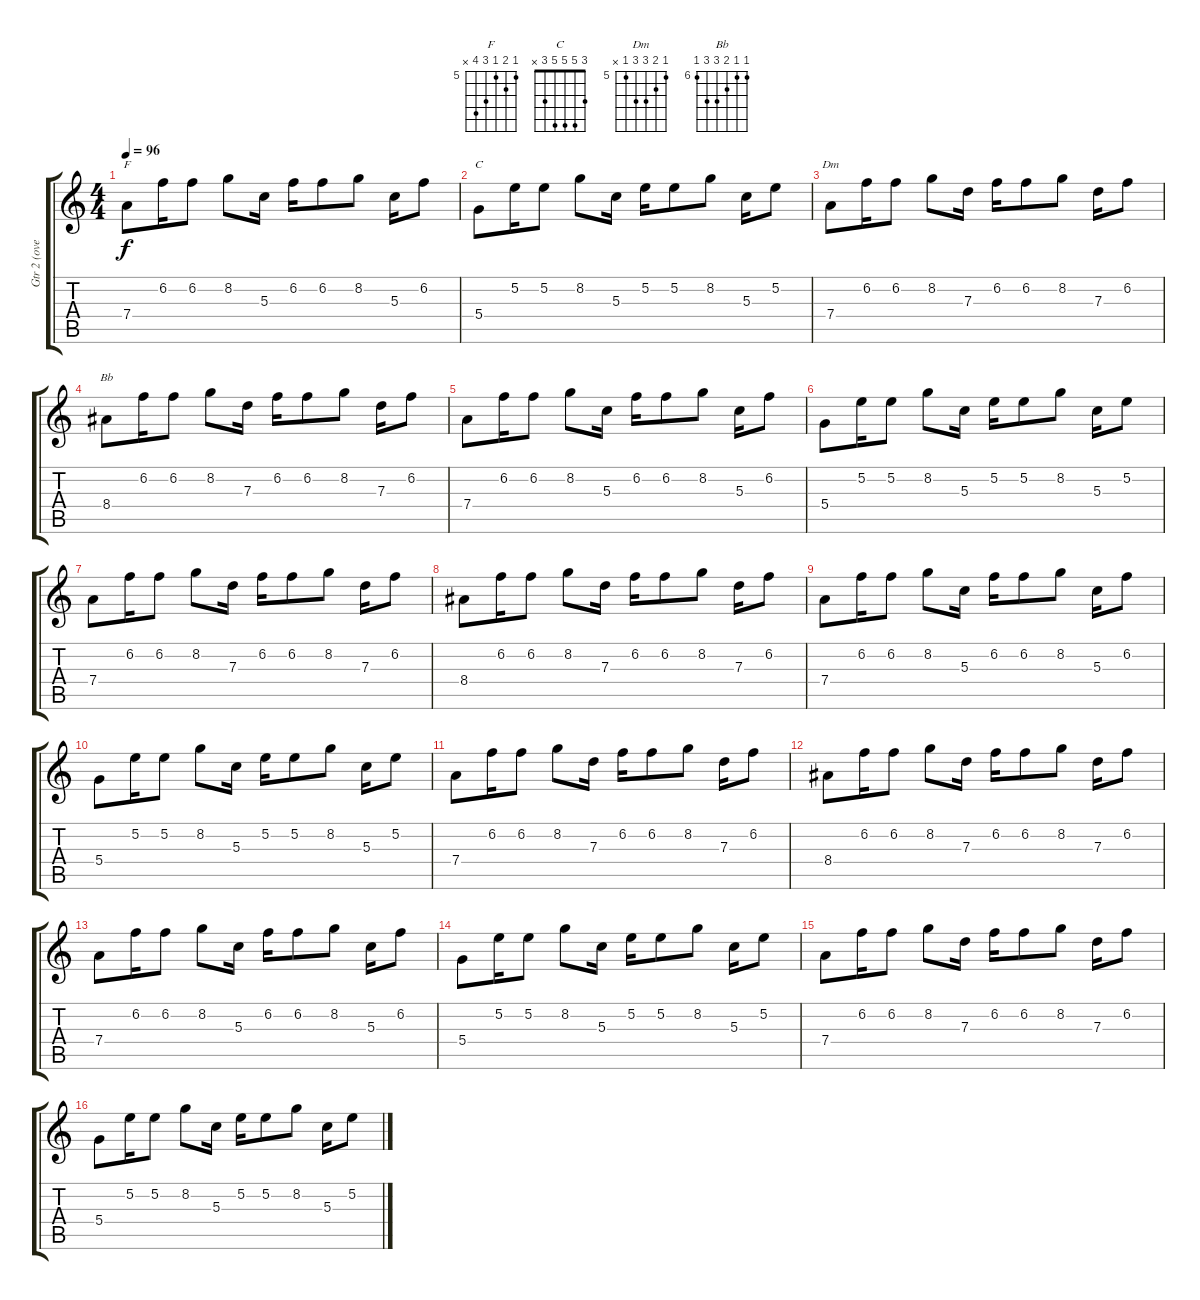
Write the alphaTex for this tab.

\track ("Gtr 2 (overdrive)" "Gtr 2 (ove") {instrument overdrivenguitar}
\staff {score tabs}
\tuning (E4 B3 G3 D3 A2 E2) {hide}
\chord ("F" 5 6 5 7 8 x) {firstfret 5}
\chord ("C" 3 5 5 5 3 x)
\chord ("Dm" 5 6 7 7 5 x) {firstfret 5}
\chord ("Bb" 6 6 7 8 8 6) {firstfret 6}
\ts (4 4)
\tempo 96
\clef g2
\ks c
7.4.8{ch "F" dy f} 6.2.16 6.2.8 8.2.8 5.3.16 6.2.16 6.2.8 8.2.8 5.3.16 6.2.8 |
5.4.8{ch "C"} 5.2.16 5.2.8 8.2.8 5.3.16 5.2.16 5.2.8 8.2.8 5.3.16 5.2.8 |
7.4.8{ch "Dm"} 6.2.16 6.2.8 8.2.8 7.3.16 6.2.16 6.2.8 8.2.8 7.3.16 6.2.8 |
8.4.8{ch "Bb"} 6.2.16 6.2.8 8.2.8 7.3.16 6.2.16 6.2.8 8.2.8 7.3.16 6.2.8 |
7.4.8 6.2.16 6.2.8 8.2.8 5.3.16 6.2.16 6.2.8 8.2.8 5.3.16 6.2.8 |
5.4.8 5.2.16 5.2.8 8.2.8 5.3.16 5.2.16 5.2.8 8.2.8 5.3.16 5.2.8 |
7.4.8 6.2.16 6.2.8 8.2.8 7.3.16 6.2.16 6.2.8 8.2.8 7.3.16 6.2.8 |
8.4.8 6.2.16 6.2.8 8.2.8 7.3.16 6.2.16 6.2.8 8.2.8 7.3.16 6.2.8 |
7.4.8 6.2.16 6.2.8 8.2.8 5.3.16 6.2.16 6.2.8 8.2.8 5.3.16 6.2.8 |
5.4.8 5.2.16 5.2.8 8.2.8 5.3.16 5.2.16 5.2.8 8.2.8 5.3.16 5.2.8 |
7.4.8 6.2.16 6.2.8 8.2.8 7.3.16 6.2.16 6.2.8 8.2.8 7.3.16 6.2.8 |
8.4.8 6.2.16 6.2.8 8.2.8 7.3.16 6.2.16 6.2.8 8.2.8 7.3.16 6.2.8 |
7.4.8 6.2.16 6.2.8 8.2.8 5.3.16 6.2.16 6.2.8 8.2.8 5.3.16 6.2.8 |
5.4.8 5.2.16 5.2.8 8.2.8 5.3.16 5.2.16 5.2.8 8.2.8 5.3.16 5.2.8 |
7.4.8 6.2.16 6.2.8 8.2.8 7.3.16 6.2.16 6.2.8 8.2.8 7.3.16 6.2.8 |
5.4.8 5.2.16 5.2.8 8.2.8 5.3.16 5.2.16 5.2.8 8.2.8 5.3.16 5.2.8
